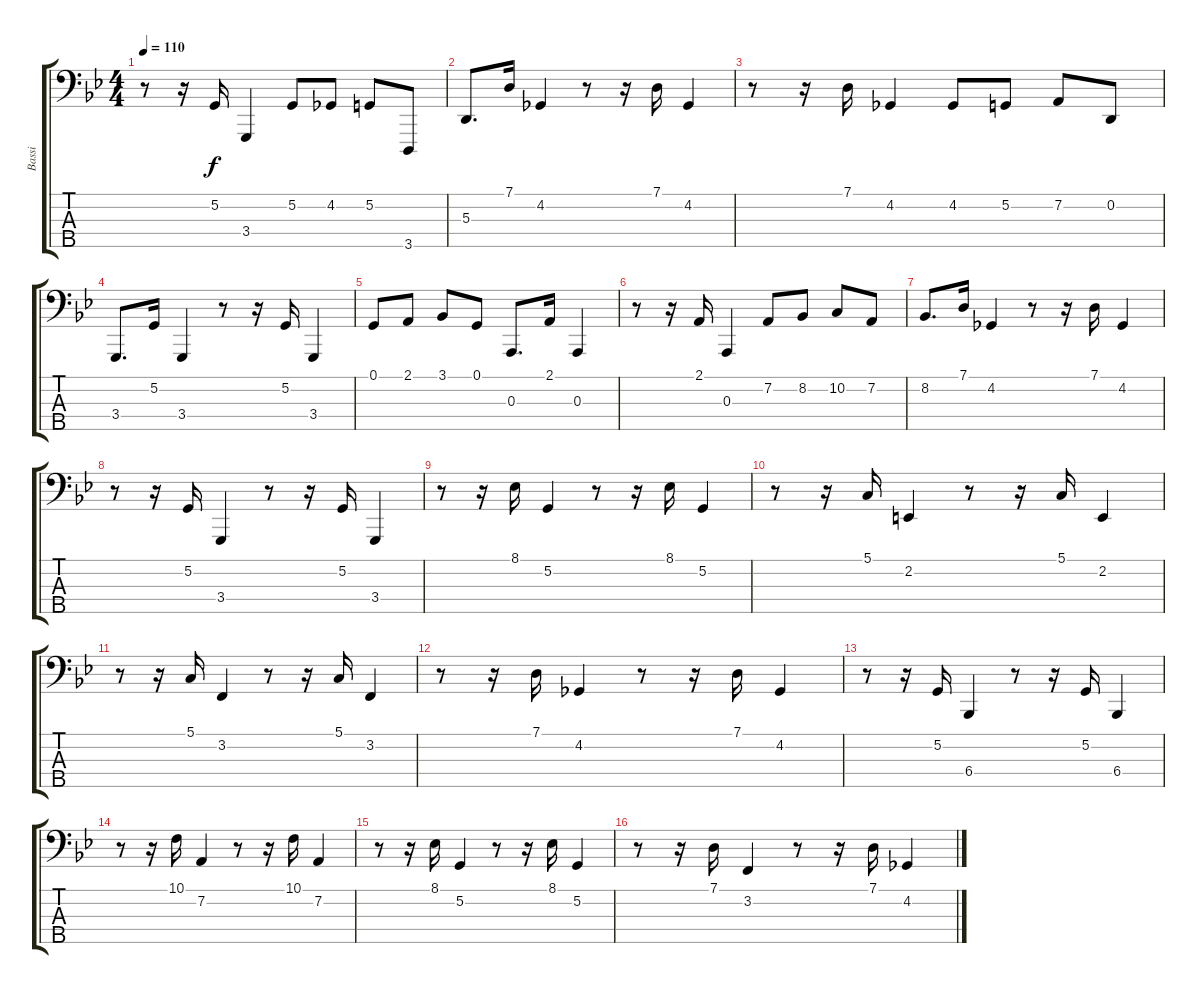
\track ("Bassi" "Bassi") {instrument cello}
\staff {score tabs}
\tuning (G2 D2 A1 E1 B0) {hide}
\ts (4 4)
\tempo 110
\clef f4
\ks bb
r.8{dy f} r.16 5.2.16 3.4.4 5.2.8 4.2.8 5.2.8 3.5.8 |
5.3.8{d} 7.1.16 4.2.4 r.8 r.16 7.1.16 4.2.4 |
r.8 r.16 7.1.16 4.2.4 4.2.8 5.2.8 7.2.8 0.2.8 |
3.4.8{d} 5.2.16 3.4.4 r.8 r.16 5.2.16 3.4.4 |
0.1.8 2.1.8 3.1.8 0.1.8 0.3.8{d} 2.1.16 0.3.4 |
r.8 r.16 2.1.16 0.3.4 7.2.8 8.2.8 10.2.8 7.2.8 |
8.2.8{d} 7.1.16 4.2.4 r.8 r.16 7.1.16 4.2.4 |
r.8 r.16 5.2.16 3.4.4 r.8 r.16 5.2.16 3.4.4 |
r.8 r.16 8.1.16 5.2.4 r.8 r.16 8.1.16 5.2.4 |
r.8 r.16 5.1.16 2.2.4 r.8 r.16 5.1.16 2.2.4 |
r.8 r.16 5.1.16 3.2.4 r.8 r.16 5.1.16 3.2.4 |
r.8 r.16 7.1.16 4.2.4 r.8 r.16 7.1.16 4.2.4 |
r.8 r.16 5.2.16 6.4.4 r.8 r.16 5.2.16 6.4.4 |
r.8 r.16 10.1.16 7.2.4 r.8 r.16 10.1.16 7.2.4 |
r.8 r.16 8.1.16 5.2.4 r.8 r.16 8.1.16 5.2.4 |
r.8 r.16 7.1.16 3.2.4 r.8 r.16 7.1.16 4.2.4
